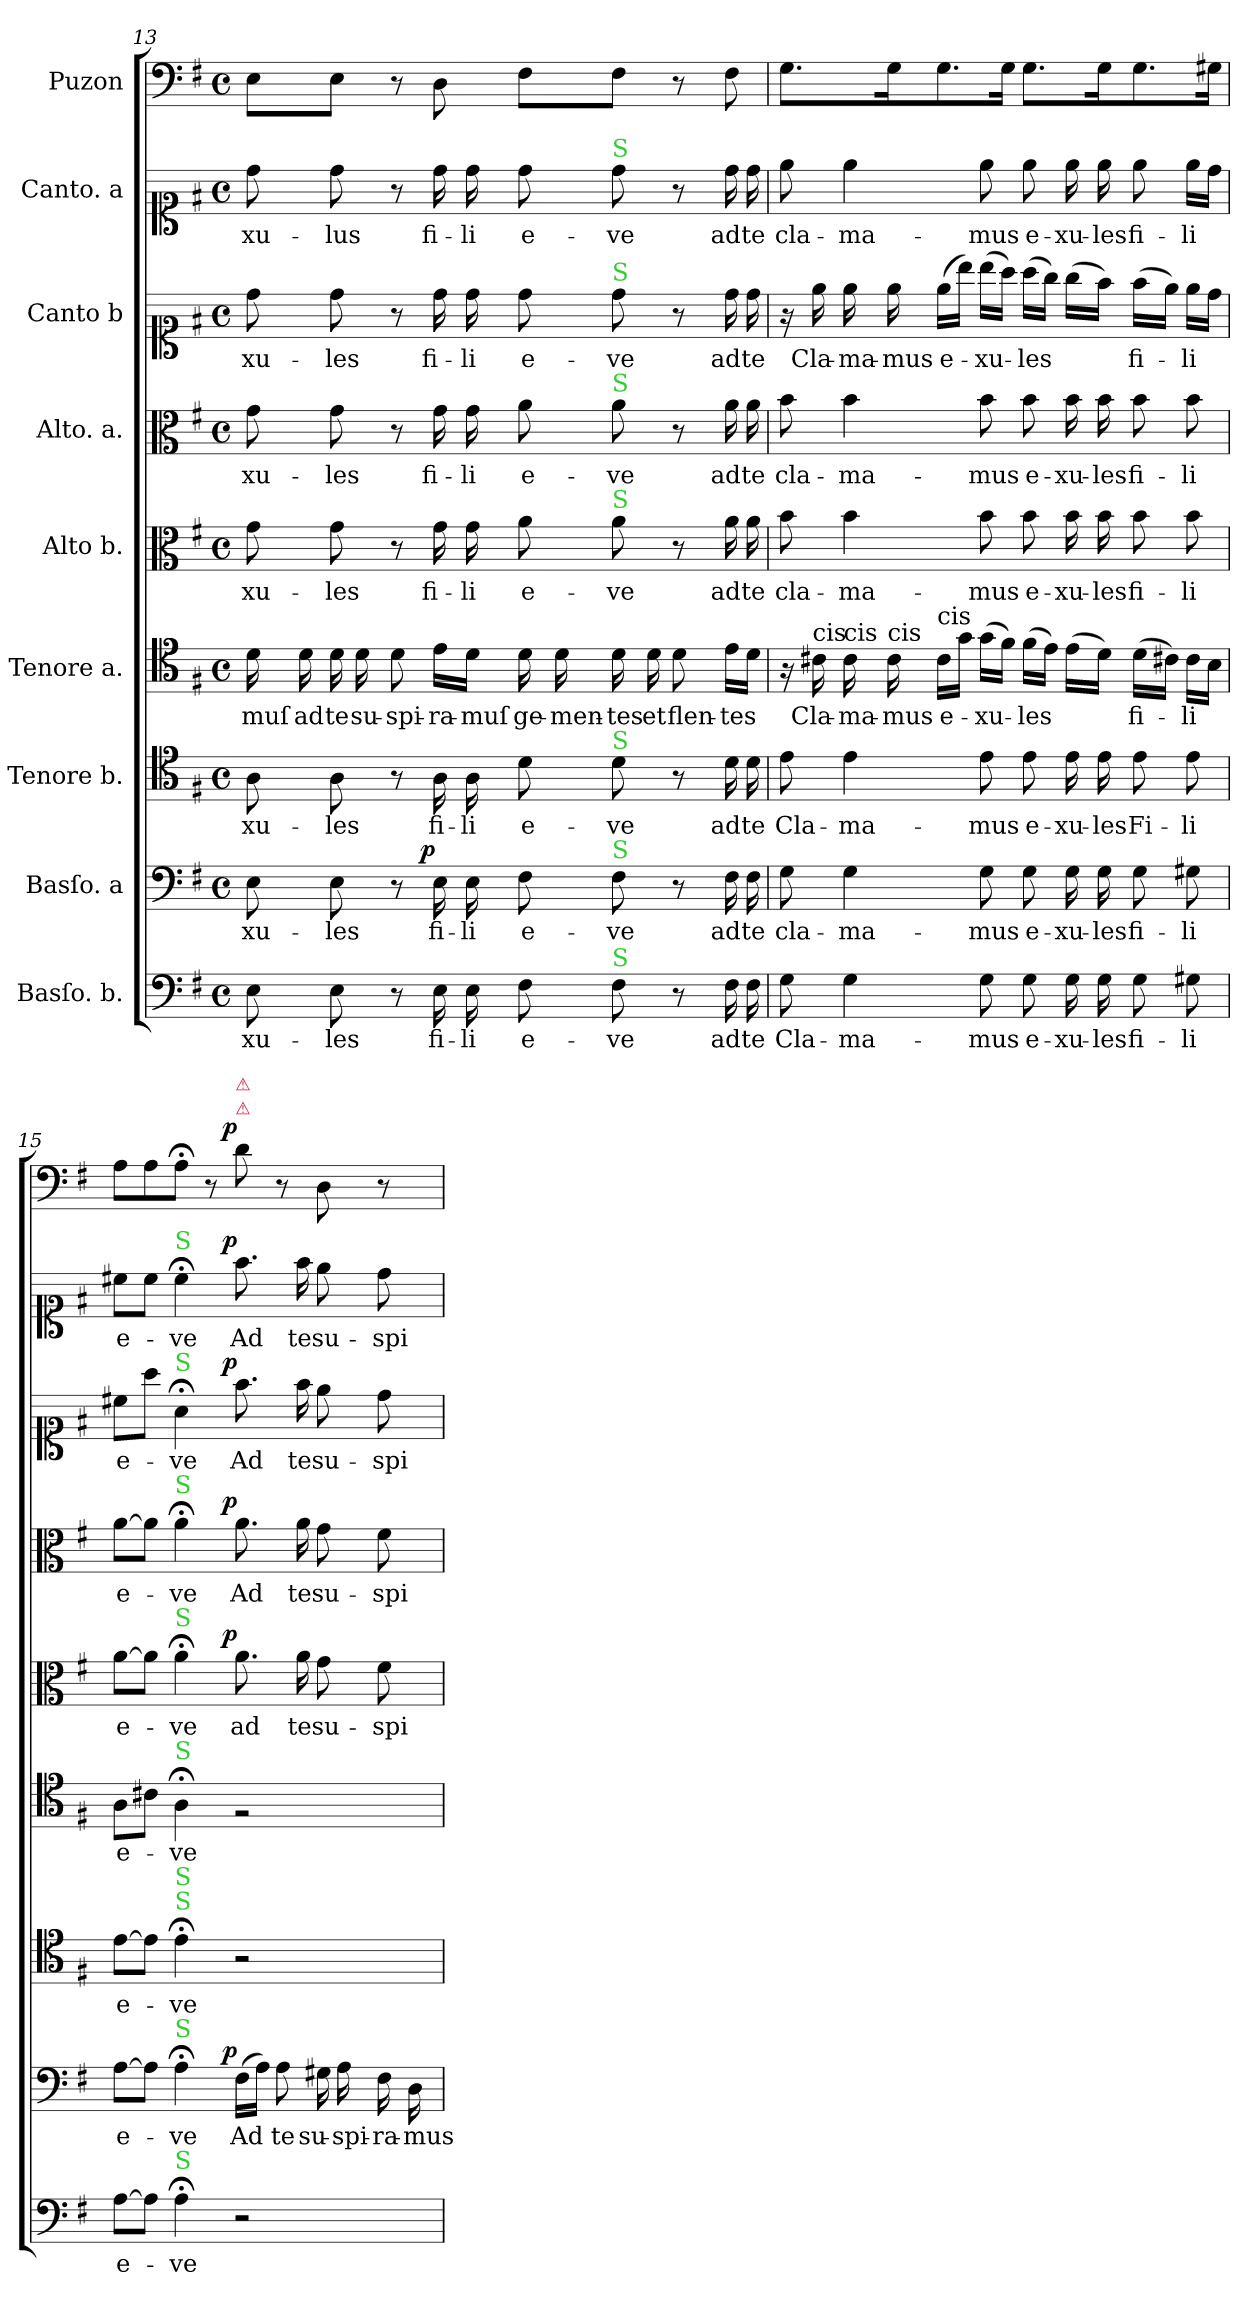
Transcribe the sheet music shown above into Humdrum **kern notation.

**kern	**text	**kern	**text	**dynam	**kern	**text	**kern	**text	**kern	**text	**dynam	**kern	**text	**dynam	**kern	**text	**dynam	**kern	**text	**dynam	**kern	**dynam
*part9	*part9	*part8	*part8	*part8	*part7	*part7	*part6	*part6	*part5	*part5	*part5	*part4	*part4	*part4	*part3	*part3	*part3	*part2	*part2	*part2	*part1	*part1
*staff9	*staff9	*staff8	*staff8	*staff8	*staff7	*staff7	*staff6	*staff6	*staff5	*staff5	*staff5	*staff4	*staff4	*staff4	*staff3	*staff3	*staff3	*staff2	*staff2	*staff2	*staff1	*staff1
*I"Basſo. b.	*	*I"Basſo. a	*	*	*I"Tenore b.	*	*I"Tenore a.	*	*I"Alto b.	*	*	*I"Alto. a.	*	*	*I"Canto b	*	*	*I"Canto. a	*	*	*I"Puzon	*
*clefF4	*	*clefF4	*	*	*clefC4	*	*clefC4	*	*clefC3	*	*	*clefC3	*	*	*clefC1	*	*	*clefC1	*	*	*clefF4	*
*k[f#]	*	*k[f#]	*	*	*k[f#]	*	*k[f#]	*	*k[f#]	*	*	*k[f#]	*	*	*k[f#]	*	*	*k[f#]	*	*	*k[f#]	*
*G:	*	*G:	*	*	*G:	*	*G:	*	*G:	*	*	*G:	*	*	*G:	*	*	*G:	*	*	*G:	*
*M4/4	*	*M4/4	*	*	*M4/4	*	*M4/4	*	*M4/4	*	*	*M4/4	*	*	*M4/4	*	*	*M4/4	*	*	*M4/4	*
*met(c)	*	*met(c)	*	*	*met(c)	*	*met(c)	*	*met(c)	*	*	*met(c)	*	*	*met(c)	*	*	*met(c)	*	*	*met(c)	*
=13	=13	=13	=13	=13	=13	=13	=13	=13	=13	=13	=13	=13	=13	=13	=13	=13	=13	=13	=13	=13	=13	=13
8E\	-xu-	8E\	-xu-	.	8A\	-xu-	16d\	-muſ	8g\	-xu-	.	8g\	-xu-	.	8dd\	-xu-	.	8dd\	-xu-	.	8E\L	.
.	.	.	.	.	.	.	16d\	ad	.	.	.	.	.	.	.	.	.	.	.	.	.	.
8E\	-les	8E\	-les	.	8A\	-les	16d\	te	8g\	-les	.	8g\	-les	.	8dd\	-les	.	8dd\	-lus	.	8E\J	.
.	.	.	.	.	.	.	16d\	su-	.	.	.	.	.	.	.	.	.	.	.	.	.	.
8r	.	8r	.	.	8r	.	8d\	-spi-	8r	.	.	8r	.	.	8r	.	.	8r	.	.	8r	.
!	!	!	!	!LO:DY:a:rj	!	!	!	!	!	!	!	!	!	!	!	!	!	!	!	!	!	!
16E\	fi-	16E\	fi-	p	16A\	fi-	16e\LL	-ra-	16g\	fi-	.	16g\	fi-	.	16dd\	fi-	.	16dd\	fi-	.	8D\	.
16E\	-li	16E\	-li	.	16A\	-li	16d\JJ	-muſ	16g\	-li	.	16g\	-li	.	16dd\	-li	.	16dd\	-li	.	.	.
8F#\	e-	8F#\	e-	.	8d\	e-	16d\	ge-	8a\	e-	.	8a\	e-	.	8dd\	e-	.	8dd\	e-	.	8F#\L	.
.	.	.	.	.	.	.	16d\	-men-	.	.	.	.	.	.	.	.	.	.	.	.	.	.
!	!	!	!	!	!	!	!	!	!	!	!	!	!	!	!	!	!	!LO:TX:a:color=limegreen:t=S	!	!	!	!
!	!	!	!	!	!	!	!	!	!	!	!	!	!	!	!LO:TX:a:color=limegreen:t=S	!	!	!	!	!	!	!
!	!	!	!	!	!	!	!	!	!	!	!	!LO:TX:a:color=limegreen:t=S	!	!	!	!	!	!	!	!	!	!
!	!	!	!	!	!	!	!	!	!LO:TX:a:color=limegreen:t=S	!	!	!	!	!	!	!	!	!	!	!	!	!
!	!	!	!	!	!LO:TX:a:color=limegreen:t=S	!	!	!	!	!	!	!	!	!	!	!	!	!	!	!	!	!
!	!	!LO:TX:a:color=limegreen:t=S	!	!	!	!	!	!	!	!	!	!	!	!	!	!	!	!	!	!	!	!
!LO:TX:a:color=limegreen:t=S	!	!	!	!	!	!	!	!	!	!	!	!	!	!	!	!	!	!	!	!	!	!
8F#\	-ve	8F#\	-ve	.	8d\	-ve	16d\	-tes	8a\	-ve	.	8a\	-ve	.	8dd\	-ve	.	8dd\	-ve	.	8F#\J	.
.	.	.	.	.	.	.	16d\	et	.	.	.	.	.	.	.	.	.	.	.	.	.	.
8r	.	8r	.	.	8r	.	8d\	flen-	8r	.	.	8r	.	.	8r	.	.	8r	.	.	8r	.
16F#\	ad	16F#\	ad	.	16d\	ad	16e\LL	-tes	16a\	ad	.	16a\	ad	.	16dd\	ad	.	16dd\	ad	.	8F#\	.
16F#\	te	16F#\	te	.	16d\	te	16d\JJ	.	16a\	te	.	16a\	te	.	16dd\	te	.	16dd\	te	.	.	.
=14	=14	=14	=14	=14	=14	=14	=14	=14	=14	=14	=14	=14	=14	=14	=14	=14	=14	=14	=14	=14	=14	=14
8G\	Cla-	8G\	cla-	.	8e\	Cla-	16r	.	8b\	cla-	.	8b\	cla-	.	16r	.	.	8ee\	cla-	.	8.G\L	.
!	!	!	!	!	!	!	!LO:TX:a:t=cis	!	!	!	!	!	!	!	!	!	!	!	!	!	!	!
.	.	.	.	.	.	.	16c#X\	Cla-	.	.	.	.	.	.	16ee\	Cla-	.	.	.	.	.	.
!	!	!	!	!	!	!	!LO:TX:a:t=cis	!	!	!	!	!	!	!	!	!	!	!	!	!	!	!
4G\	-ma-	4G\	-ma-	.	4e\	-ma-	16c#\	-ma-	4b\	-ma-	.	4b\	-ma-	.	16ee\	-ma-	.	4ee\	-ma-	.	.	.
!	!	!	!	!	!	!	!LO:TX:a:t=cis	!	!	!	!	!	!	!	!	!	!	!	!	!	!	!
.	.	.	.	.	.	.	16c#\	-mus	.	.	.	.	.	.	16ee\	-mus	.	.	.	.	16G\K	.
!	!	!	!	!	!	!	!LO:TX:a:t=cis	!	!	!	!	!	!	!	!	!	!	!	!	!	!	!
.	.	.	.	.	.	.	16c#\LL	e-	.	.	.	.	.	.	(16ee\LL	e-	.	.	.	.	8.G\	.
.	.	.	.	.	.	.	16g\JJ	.	.	.	.	.	.	.	16bb\JJ)	.	.	.	.	.	.	.
8G\	-mus	8G\	-mus	.	8e\	-mus	(16g\LL	-xu-	8b\	-mus	.	8b\	-mus	.	(16bb\LL	-xu-	.	8ee\	-mus	.	.	.
.	.	.	.	.	.	.	16f#\JJ)	.	.	.	.	.	.	.	16aa\JJ)	.	.	.	.	.	16G\Jk	.
8G\	e-	8G\	e-	.	8e\	e-	(16f#\LL	-les	8b\	e-	.	8b\	e-	.	(16aa\LL	-les	.	8ee\	e-	.	8.G\L	.
.	.	.	.	.	.	.	16e\JJ)	.	.	.	.	.	.	.	16gg\JJ)	.	.	.	.	.	.	.
16G\	-xu-	16G\	-xu-	.	16e\	-xu-	(16e\LL	.	16b\	-xu-	.	16b\	-xu-	.	(16gg\LL	.	.	16ee\	-xu-	.	.	.
16G\	-les	16G\	-les	.	16e\	-les	16d\JJ)	.	16b\	-les	.	16b\	-les	.	16ff#\JJ)	.	.	16ee\	-les	.	16G\K	.
8G\	fi-	8G\	fi-	.	8e\	Fi-	(16d\LL	fi-	8b\	fi-	.	8b\	fi-	.	(16ff#\LL	fi-	.	8ee\	fi-	.	8.G\	.
.	.	.	.	.	.	.	16c#X\JJ)	.	.	.	.	.	.	.	16ee\JJ)	.	.	.	.	.	.	.
8G#X\	-li	8G#X\	-li	.	8e\	-li	16c#\LL	-li	8b\	-li	.	8b\	-li	.	16ee\LL	-li	.	16ee\LL	-li	.	.	.
.	.	.	.	.	.	.	16B\JJ	.	.	.	.	.	.	.	16dd\JJ	.	.	16dd\JJ	.	.	16G#X\Jk	.
=15	=15	=15	=15	=15	=15	=15	=15	=15	=15	=15	=15	=15	=15	=15	=15	=15	=15	=15	=15	=15	=15	=15
[8A\L	e-	[8A\L	e-	.	[8e\L	e-	8A\L	e-	[8a\L	e-	.	[8a\L	e-	.	8cc#X\L	e-	.	8cc#X\L	e-	.	8A\L	.
8A\J]	.	8A\J]	.	.	8e\J]	.	8c#X\J	.	8a\J]	.	.	8a\J]	.	.	8aa\J	.	.	8cc#\J	.	.	8A\	.
!	!	!	!	!	!	!	!	!	!	!	!	!	!	!	!	!	!	!LO:TX:a:color=limegreen:t=S	!	!	!	!
!	!	!	!	!	!	!	!	!	!	!	!	!	!	!	!LO:TX:a:color=limegreen:t=S	!	!	!	!	!	!	!
!	!	!	!	!	!	!	!	!	!	!	!	!LO:TX:a:color=limegreen:t=S	!	!	!	!	!	!	!	!	!	!
!	!	!	!	!	!	!	!	!	!LO:TX:a:color=limegreen:t=S	!	!	!	!	!	!	!	!	!	!	!	!	!
!	!	!	!	!	!	!	!LO:TX:a:color=limegreen:t=S	!	!	!	!	!	!	!	!	!	!	!	!	!	!	!
!	!	!	!	!	!LO:TX:a:color=limegreen:t=S	!	!	!	!	!	!	!	!	!	!	!	!	!	!	!	!	!
!	!	!	!	!	!LO:TX:a:color=limegreen:t=S	!	!	!	!	!	!	!	!	!	!	!	!	!	!	!	!	!
!	!	!LO:TX:a:color=limegreen:t=S	!	!	!	!	!	!	!	!	!	!	!	!	!	!	!	!	!	!	!	!
!LO:TX:a:color=limegreen:t=S	!	!	!	!	!	!	!	!	!	!	!	!	!	!	!	!	!	!	!	!	!	!
4A;<\	-ve	4A;<\	-ve	.	4e;<\	-ve	4A;<\	-ve	4a;<\	-ve	.	4a;<\	-ve	.	4a;<\	-ve	.	4cc#;<\	-ve	.	8A;<\J	.
.	.	.	.	.	.	.	.	.	.	.	.	.	.	.	.	.	.	.	.	.	8r	.
!	!	!	!	!	!	!	!	!	!	!	!	!	!	!	!	!	!	!	!	!	!LO:TX:a:color=crimson:t=⚠	!
!	!	!	!	!	!	!	!	!	!	!	!	!	!	!	!	!	!	!	!	!	!LO:TX:a:color=crimson:t=⚠	!
!	!	!	!	!LO:DY:a:rj	!	!	!	!	!	!	!LO:DY:a:rj	!	!	!LO:DY:a:rj	!	!	!LO:DY:a:rj	!	!	!LO:DY:a:rj	!	!LO:DY:a:rj
2r	.	(16F#\LL	Ad	p	2r	.	2rF	.	8.a\	ad	p	8.a\	Ad	p	8.ff#\	Ad	p.	8.ff#\	Ad	p	8d\	p
.	.	16A\JJ)	.	.	.	.	.	.	.	.	.	.	.	.	.	.	.	.	.	.	.	.
.	.	8A\	te	.	.	.	.	.	.	.	.	.	.	.	.	.	.	.	.	.	8r	.
.	.	.	.	.	.	.	.	.	16a\	te	.	16a\	te	.	16ff#\	te	.	16ff#\	te	.	.	.
.	.	16G#X\	su-	.	.	.	.	.	8g\	su-	.	8g\	su-	.	8ee\	su-	.	8ee\	su-	.	8D\	.
.	.	16A\	-spi-	.	.	.	.	.	.	.	.	.	.	.	.	.	.	.	.	.	.	.
.	.	16F#\	-ra-	.	.	.	.	.	8f#\	-spi-	.	8f#\	-spi-	.	8dd\	-spi-	.	8dd\	-spi-	.	8r	.
.	.	16D\	-mus	.	.	.	.	.	.	.	.	.	.	.	.	.	.	.	.	.	.	.
=	=	=	=	=	=	=	=	=	=	=	=	=	=	=	=	=	=	=	=	=	=	=
*-	*-	*-	*-	*-	*-	*-	*-	*-	*-	*-	*-	*-	*-	*-	*-	*-	*-	*-	*-	*-	*-	*-
